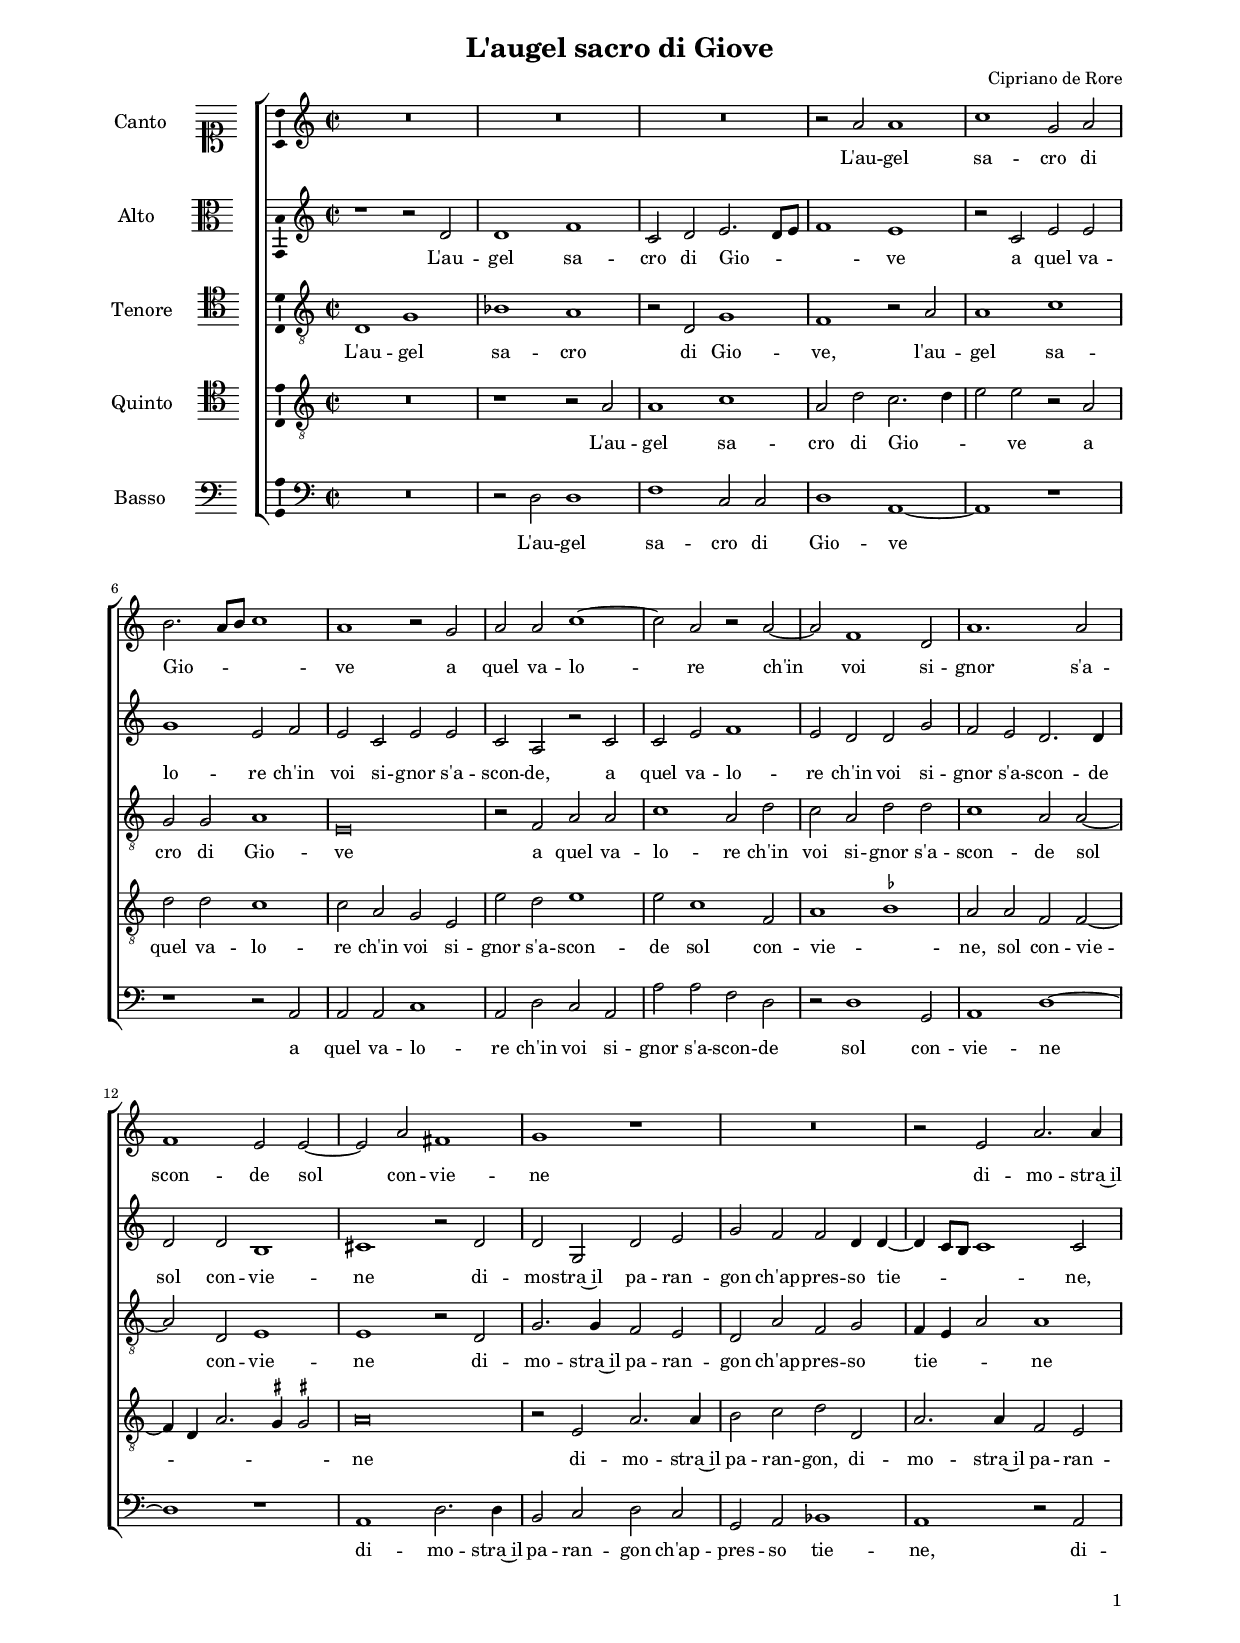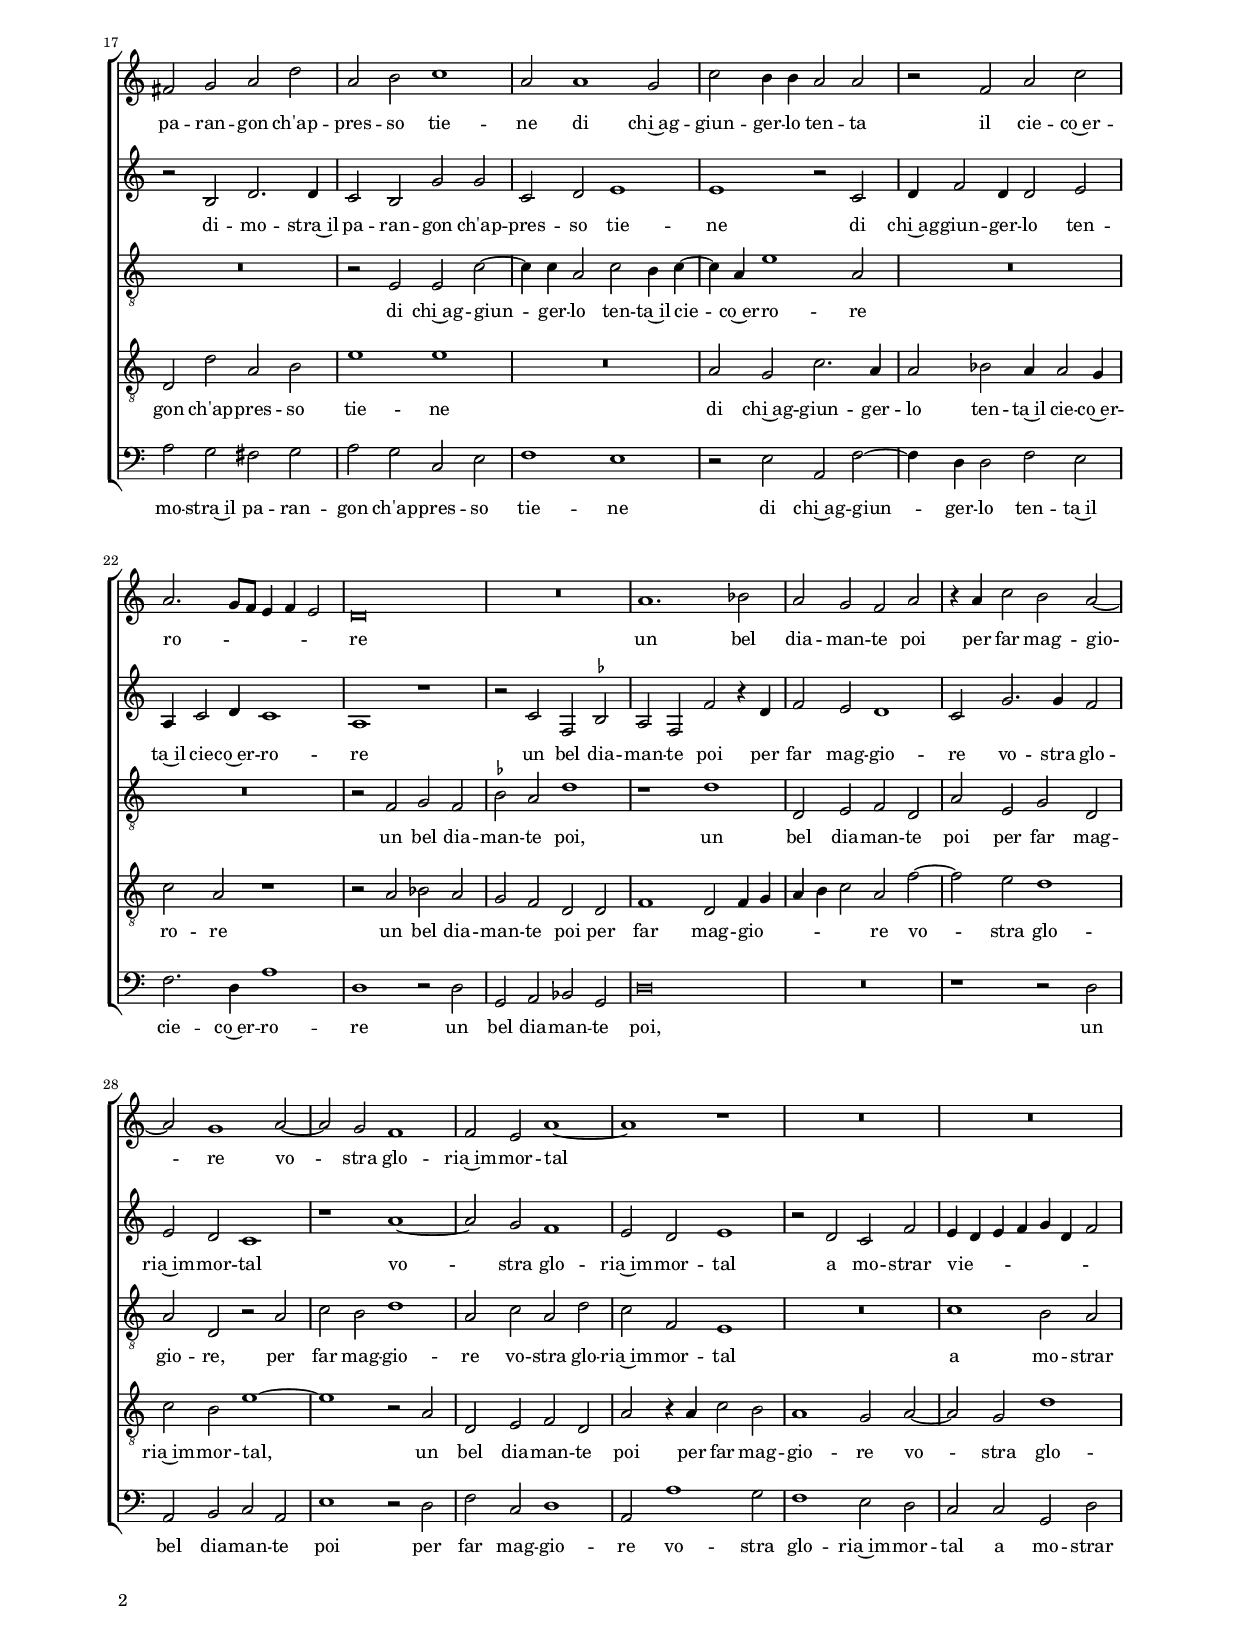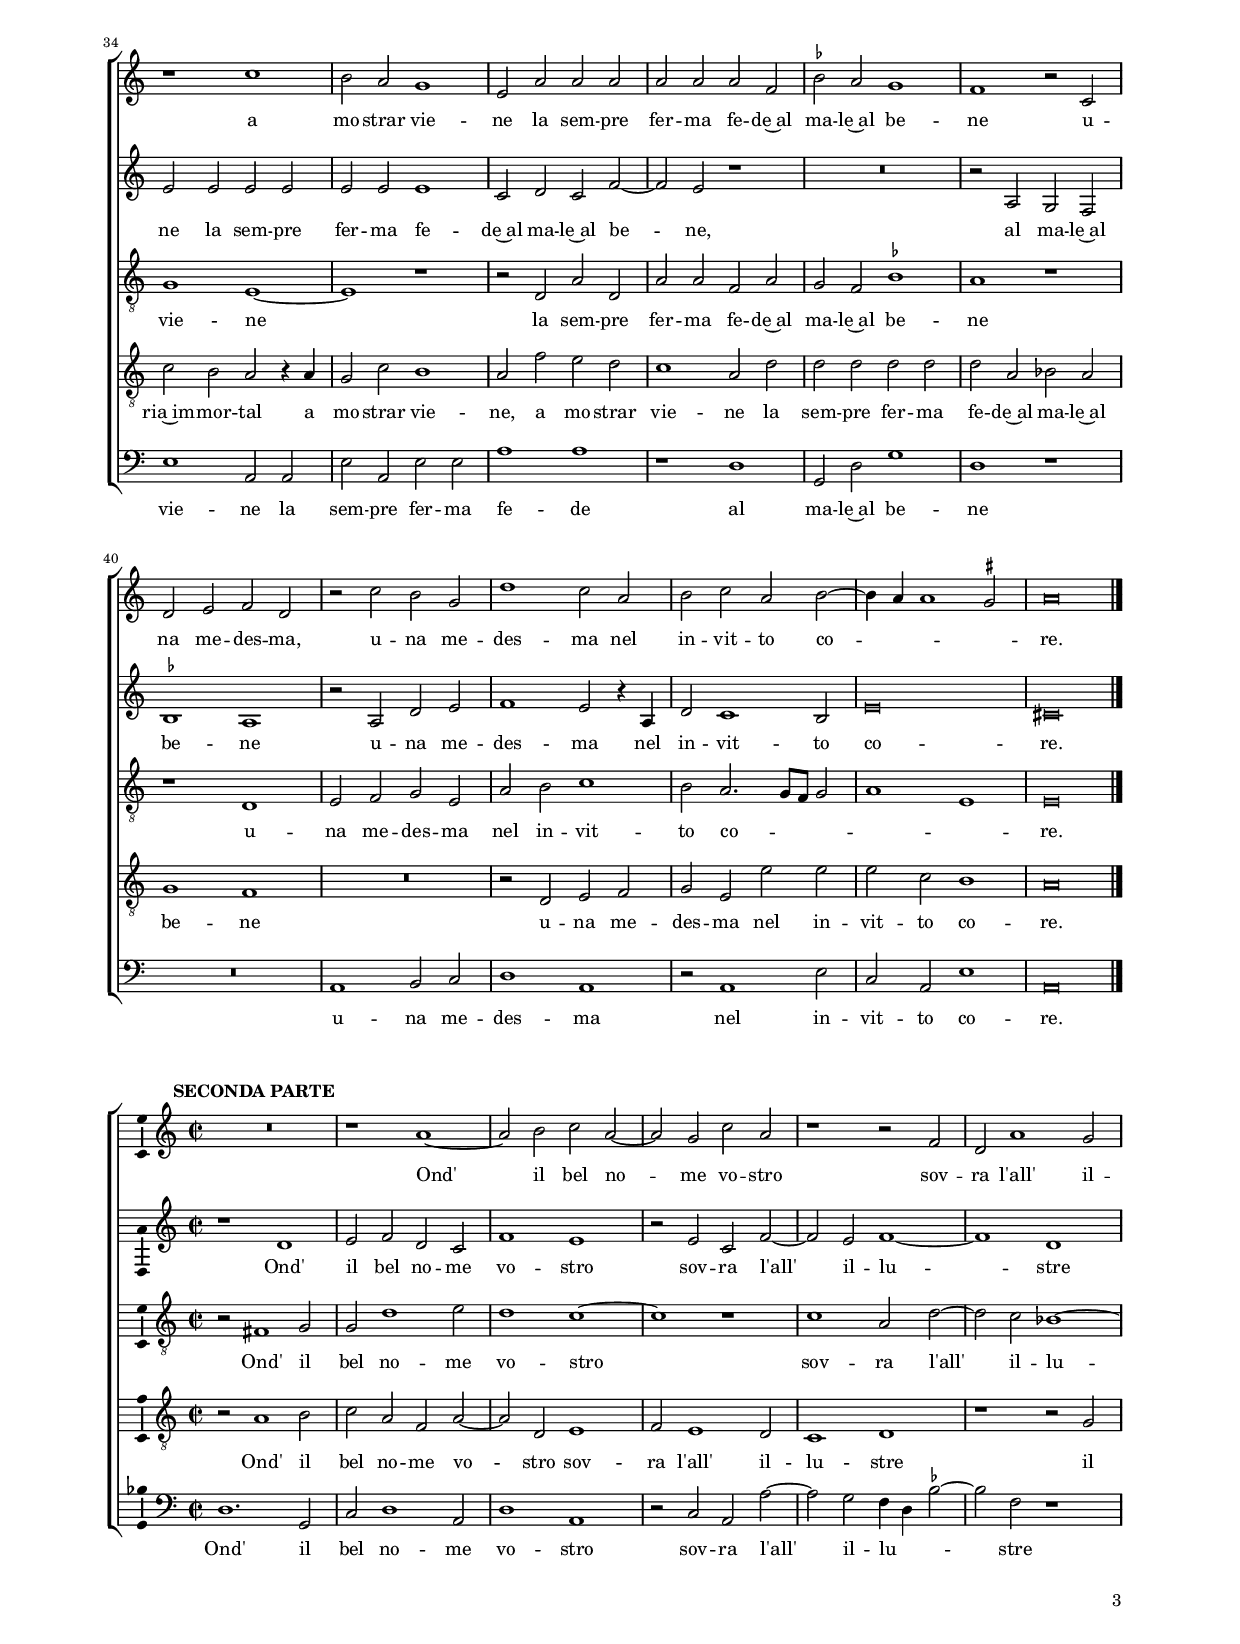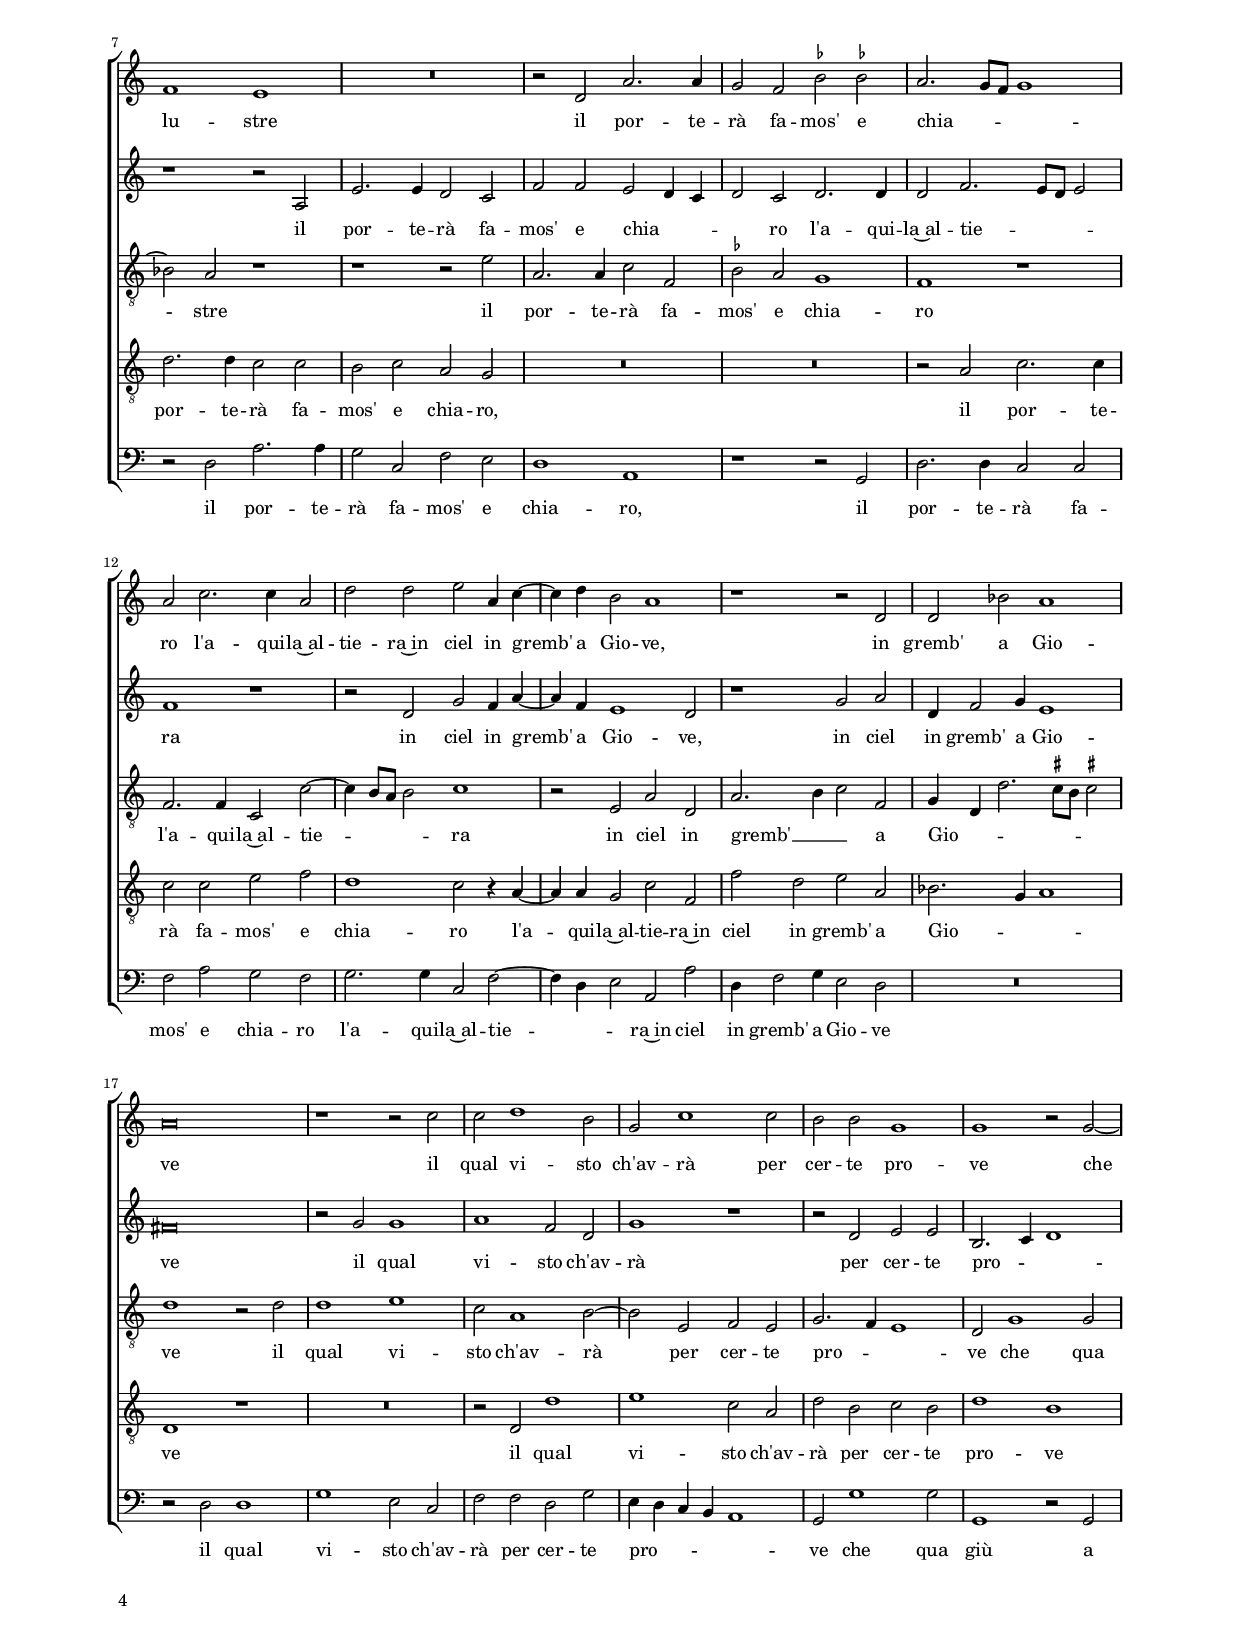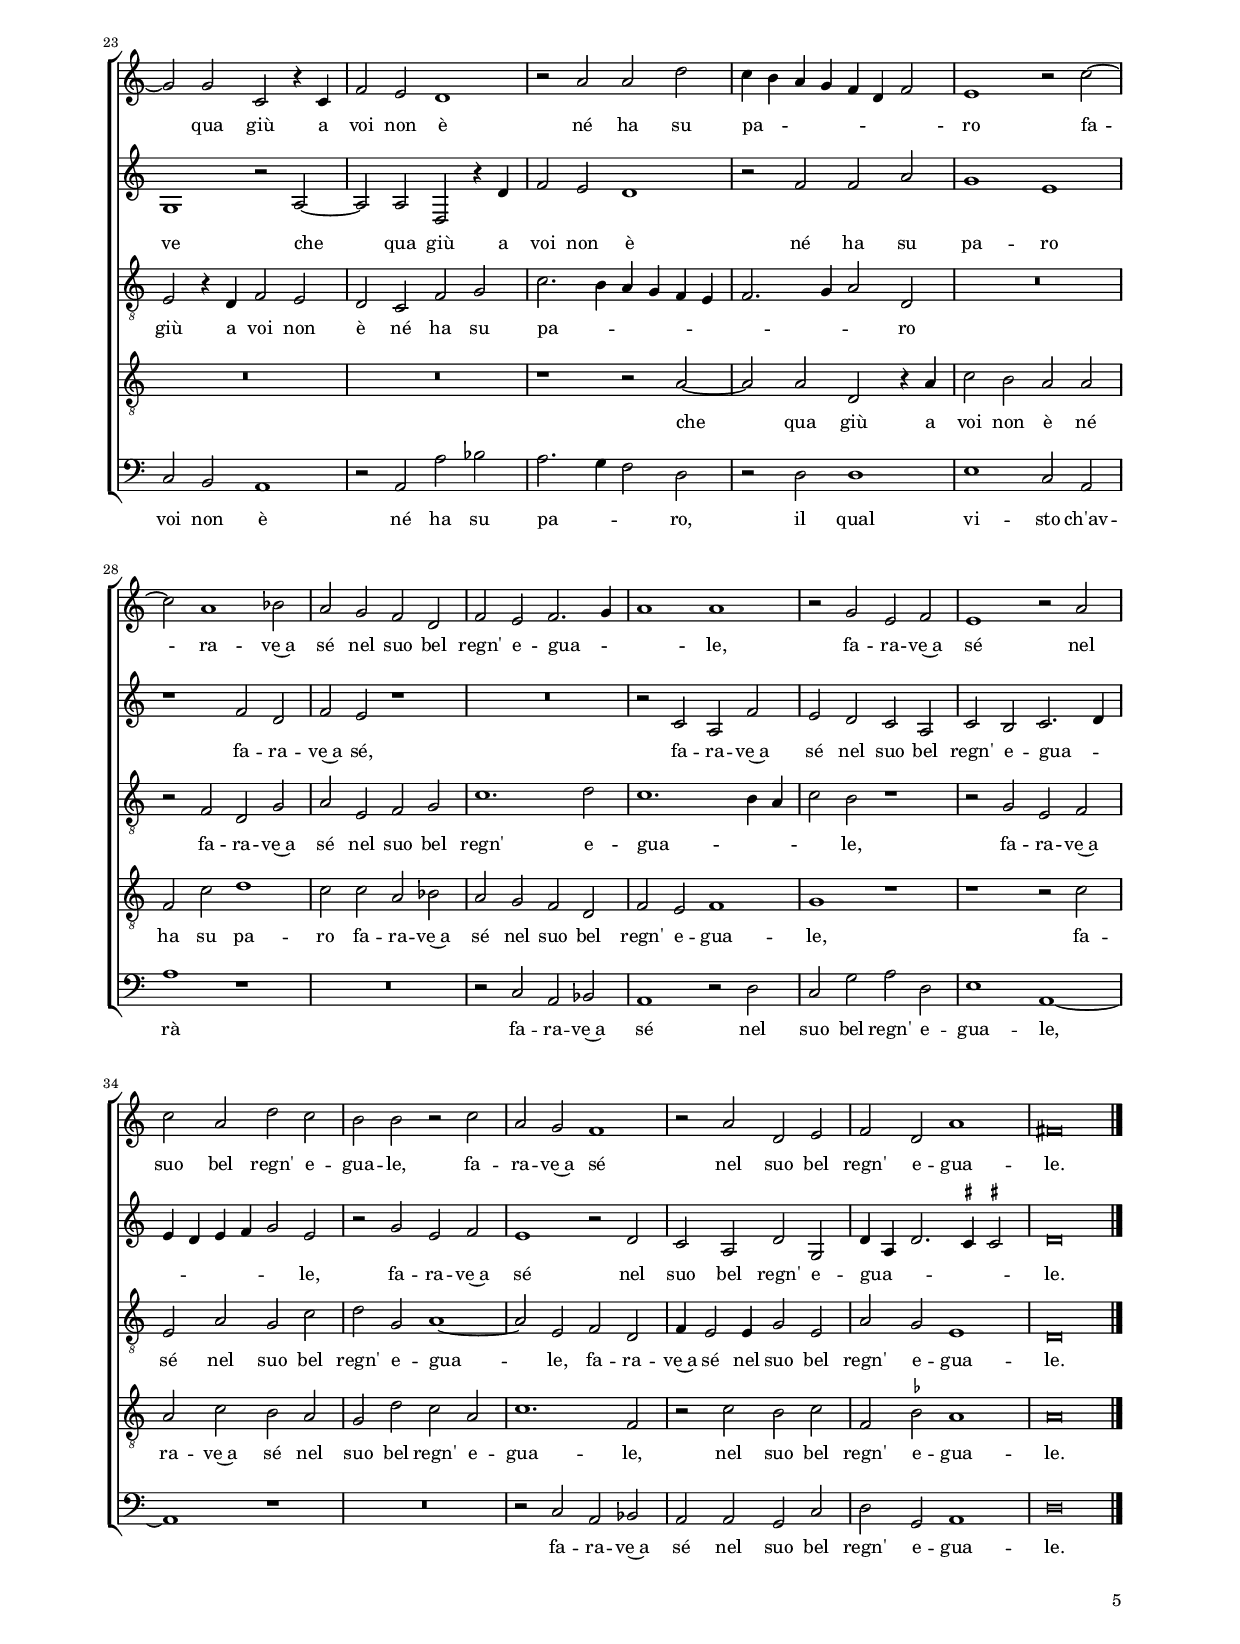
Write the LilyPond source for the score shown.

\header
{
  title="L'augel sacro di Giove"
  composer="Cipriano de Rore"
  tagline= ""
}

\version "2.24.1"
\include "deutsch.ly"
#(set-global-staff-size 15)
% #(set-default-paper-size "letter")
#(ly:set-option 'point-and-click #f)

	
	ficta = { \once \set suggestAccidentals = ##t }
	
	forget = #(define-music-function (music) (ly:music?) #{
		\accidentalStyle forget
		$music
		\accidentalStyle default
		#})


\paper
	{
	top-margin = 1.8 \cm
	bottom-margin = 1.2 \cm
	left-margin = 2 \cm
	right-margin = 2 \cm
	ragged-bottom = ##f
	ragged-last-bottom = ##f
	print-page-number = ##f
	score-system-spacing = #'((basic-distance . 16) (minimum-distance . 14) (padding . 5) (strechability . 150))
	system-system-spacing = #'((basic-distance . 16) (minimum-distance . 14) (padding . 5) (strechability . 150))
	oddFooterMarkup=\markup   \fill-line { "" \fromproperty #'page:page-number-string }
	evenFooterMarkup=\markup  \fill-line { \fromproperty #'page:page-number-string "" }
	last-bottom-spacing = #'((basic-distance . 12) (minimum-distance . 7) (padding . 4))
	systems-per-page = 3
%	min-systems-per-page = 3
	}

global = {
	\key c \major
	\time 2/2 \set Score.measureLength = #(ly:make-moment 2/1)
	\skip 1*2*45 \bar "|."
	}
	

incipitcantus = \markup { \score {
	{
	\set Staff.instrumentName = \markup { \fontsize #1 "Canto" }
	\key c \major
	\clef soprano
	s4 \bar ""
	}
	\layout  {
	raggedright = ##t
	indent = 1.8 \cm
	line-width = 2.5 \cm
	\context { \Staff \remove Time_signature_engraver }
	\override Staff.Clef.Y-extent = #'(0 . 0)
	}} \hspace #1 }
      
      
incipitaltus = \markup { \score {
	{
	\set Staff.instrumentName = \markup { \fontsize #1 "Alto" }
	\key c \major
	\clef alto
	s4 \bar ""
	}
	\layout  {
	raggedright = ##t
	indent = 1.8 \cm
	line-width = 2.5 \cm
	\context { \Staff \remove Time_signature_engraver }
	\override Staff.Clef.Y-extent = #'(0 . 0)
	}} \hspace #1 }


incipittenor = \markup { \score {
	{
	\set Staff.instrumentName = \markup { \fontsize #1 "Tenore" }
	\key c \major
	\clef tenor
	s4 \bar ""
	}
	\layout  {
	raggedright = ##t
	indent = 1.8 \cm
	line-width = 2.5 \cm
	\context { \Staff \remove Time_signature_engraver }
	\override Staff.Clef.Y-extent = #'(0 . 0)
	}} \hspace #1 }
      
      
incipitquintus = \markup { \score {
	{
	\set Staff.instrumentName = \markup { \fontsize #1 "Quinto" }
	\key c \major
	\clef tenor
	s4 \bar ""
	}
	\layout  {
	raggedright = ##t
	indent = 1.8 \cm
	line-width = 2.5 \cm
	\context { \Staff \remove Time_signature_engraver }
	\override Staff.Clef.Y-extent = #'(0 . 0)
	}} \hspace #1 }
      
      
incipitbassus = \markup { \score {
	{
	\set Staff.instrumentName = \markup { \fontsize #1 "Basso" }
	\key c \major
	\clef bass
	s4 \bar ""
	}
	\layout  {
	raggedright = ##t
	indent = 1.8 \cm
	line-width = 2.5 \cm
	\context { \Staff \remove Time_signature_engraver }
	\override Staff.Clef.Y-extent = #'(0 . 0)
	}} \hspace #1 }


cantus =  \relative c''
	{
	R\breve
	R\breve
	R\breve
	r2 a a1
%5
	c1 g2 a |
	h2. a8 h c1
	a1 r2 g
	a2 a c1~
	c2 a r a~
%10
	a2 f1 d2 |
	a'1. a2
	f1 e2 e~
	e2 a fis1
	g1 r
%15
	R\breve |
	r2 e a2. a4
	fis2 g a d
	a2 h c1
	a2 a1 g2
%20
	c2 h4 h a2 a |
	r2 f a c
	a2. g8 f e4 f e2
	d\breve
	R\breve
%25
	a'1. b2 |
	a2 g f a
	r4 a c2 h a~
	a2 g1 a2~
	a2 g f1
%30
	f2 e a1~ |
	a1 r
	R\breve
	R\breve
	r1 c
%35
	h2 a g1 |
	e2 a a a
	a2 a a f
	\ficta b2 a g1
	f1 r2 c
%40
	d2 e f d |
	r2 c' h g
	d'1 c2 a
	h2 c a h~
	h4 a a1 \ficta gis2
%45
	a\breve |
	}


altus =  \relative c'
	{
	r1 r2 d
	d1 f
	c2 d e2. d8 e
	f1 e
%5
	r2 c e e |
	g1 e2 f
	e2 c e e
	c2 a r c
	c2 e f1
%10
	e2 d d g |
	f2 e d2. d4
	d2 d h1
	cis1 r2 d
	d2 g, d' e
%15
	g2 f f d4 d~ |
	d4 c8 h c1 c2
	r2 h d2. d4
	c2 h g' g
	c,2 d e1
%20
	e1 r2 c |
	d4 f2 d4 d2 e
	a,4 c2 d4 c1
	a1 r
	r2 c f, \ficta b2
%25
	a2 f f' r4 d |
	f2 e d1
	c2 g'2. g4 f2
	e2 d c1
	r1 a'~
%30
	a2 g f1 |
	e2 d e1
	r2 d c f
	e4 d e f g d f2
	e2 e e e
%35
	e2 e e1 |
	c2 d c f~
	f2 e r1
	R\breve
	r2 a, g f
%40
	\ficta b1 a |
	r2 a d e
	f1 e2 r4 a,
	d2 c1 h2
	e\breve
%45
	cis\breve |
	}


tenor =  \relative c'
	{
	d,1 g
	b1 a
	r2 d, g1
	f1 r2 a
%5
	a1 c |
	g2 g a1
	e\breve
	r2 f a a
	c1 a2 d
%10
	c2 a d d |
	c1 a2 a~
	a2 d, e1
	e1 r2 d
	g2. g4 f2 e
%15
	d2 a' f g |
	f4 e a2 a1
	R\breve
	r2 e e c'~
	c4 c a2 c h4 c~
%20
	c4 a e'1 a,2 |
	R\breve
	R\breve
	r2 f g f
	\ficta b2 a d1
%25
	r1 d |
	d,2 e f d
	a'2 e g d
	a'2 d, r a'
	c2 h d1
%30
	a2 c a d |
	c2 f, e1
	R\breve
	c'1 h2 a
	g1 e~
%35
	e1 r |
	r2 d a' d,
	a'2 a f a
	g2 f \ficta b1
	a1 r
%40
	r1 d, |
	e2 f g e
	a2 h c1
	h2 a2. g8 f g2
	a1 e
%45
	e\breve |
	}


quintus  =  \relative c'
	{
	R\breve
	r1 r2 a
	a1 c
	a2 d c2. d4
%5
	e2 e r a, |
	d2 d c1
	c2 a g e
	e'2 d e1
	e2 c1 f,2
%10
	a1 \ficta b |
	a2 a f f~
	f4 d a'2. \ficta gis4 \ficta gis!2
	a\breve
	r2 e a2. a4
%15
	h2 c d d, |
	a'2. a4 f2 e
	d2 d' a h
	e1 e
	R\breve
%20
	a,2 g c2. a4 |
	a2 b a4 a2 g4
	c2 a r1
	r2 a b a
	g2 f d d
%25
	f1 d2 f4 g |
	a4 h c2 a f'~
	f2 e d1
	c2 h e1~
	e1 r2 a,
%30
	d,2 e f d |
	a'2 r4 a c2 h
	a1 g2 a~
	a2 g d'1
	c2 h a r4 a
%35
	g2 c h1 |
	a2 f' e d
	c1 a2 d
	d2 d d d
	d2 a b a
%40
	g1 f |
	R\breve
	r2 d e f
	g2 e e' e
	e2 c h1
%45
	a\breve |
	}


bassus  =  \relative c
	{
	R\breve
	r2 d d1
	f1 c2 c
	d1 a~
%5
	a1 r |
	r1 r2 a
	a2 a c1
	a2 d c a
	a'2 a f d
%10
	r2 d1 g,2 |
	a1 d~
	d1 r
	a1 d2. d4
	h2 c d c
%15
	g2 a b1 |
	a1 r2 a
	a'2 g fis g
	a2 g c, e
	f1 e
%20
	r2 e a, f'~ |
	f4 d d2 f e
	f2. d4 a'1
	d,1 r2 d
	g,2 a b g
%25
	d'\breve |
	R\breve
	r1 r2 d
	a2 h c a
	e'1 r2 d
%30
	f2 c d1 |
	a2 a'1 g2
	f1 e2 d
	c2 c g d'
	e1 a,2 a
%35
	e'2 a, e' e |
	a1 a
	r1 d,
	g,2 d' g1
	d1 r
%40
	R\breve |
	a1 h2 c
	d1 a
	r2 a1 e'2
	c2 a e'1
%45
	a,\breve |
	}


lyricscantus = \lyricmode {
	L'au -- gel sa -- cro di Gio -- _ _ _ ve
	a quel va -- lo -- re ch'in voi si -- gnor s'a -- scon -- de
	sol con -- vie -- ne
	di -- mo -- stra~il pa -- ran -- gon ch'ap -- pres -- so tie -- ne
	di chi~ag -- giun -- ger -- lo ten -- ta il cie -- co~er -- ro -- _ _ _ _ _ re
	un bel dia -- man -- te poi per far mag -- gio -- re
	vo -- stra glo -- ria~im -- mor -- tal a mo -- strar vie -- ne
	la sem -- pre fer -- ma fe -- de~al ma -- le~al be -- ne
	u -- na me -- des -- ma,
	u -- na me -- des -- ma nel in -- vit -- to co -- _ _ _ re.
	}


lyricsaltus = \lyricmode {
	L'au -- gel sa -- cro di Gio -- _ _ _ ve
	a quel va -- lo -- re ch'in voi si -- gnor s'a -- scon -- de,
	a quel va -- lo -- re ch'in voi si -- gnor s'a -- scon -- de
	sol con -- vie -- ne
	di -- mo -- stra~il pa -- ran -- gon ch'ap -- pres -- so tie -- _ _ _ ne,
	di -- mo -- stra~il pa -- ran -- gon ch'ap -- pres -- so tie -- ne
	di chi~ag -- giun -- ger -- lo ten -- ta~il cie -- co~er -- ro -- re
	un bel dia -- man -- te poi per far mag -- gio -- re
	vo -- stra glo -- ria~im -- mor -- tal
	vo -- stra glo -- ria~im -- mor -- tal a mo -- strar vie -- _ _ _ _ _ _ ne
	la sem -- pre fer -- ma fe -- de~al ma -- le~al be -- ne,
	al ma -- le~al be -- ne
	u -- na me -- des -- ma nel in -- vit -- to co -- re.
	}


lyricstenor = \lyricmode {
	L'au -- gel sa -- cro di Gio -- ve,
	l'au -- gel sa -- cro di Gio -- ve
	a quel va -- lo -- re ch'in voi si -- gnor s'a -- scon -- de
	sol con -- vie -- ne
	di -- mo -- stra~il pa -- ran -- gon ch'ap -- pres -- so tie -- _ _ ne
	di chi~ag -- giun -- ger -- lo ten -- ta~il cie -- co~er -- ro -- re
	un bel dia -- man -- te poi,
	un bel dia -- man -- te poi per far mag -- gio -- re,
	per far mag -- gio -- re
	vo -- stra glo -- ria~im -- mor -- tal a mo -- strar vie -- ne
	la sem -- pre fer -- ma fe -- de~al ma -- le~al be -- ne
	u -- na me -- des -- ma nel in -- vit -- to co -- _ _ _ _ _ re.
	}


lyricsquintus = \lyricmode {
	L'au -- gel sa -- cro di Gio -- _ _ ve
	a quel va -- lo -- re ch'in voi si -- gnor s'a -- scon -- de
	sol con -- vie -- _ ne,
	sol con -- vie -- _ _ _ _ ne
	di -- mo -- stra~il pa -- ran -- gon,
	di -- mo -- stra~il pa -- ran -- gon ch'ap -- pres -- so tie -- ne
	di chi~ag -- giun -- ger -- lo ten -- ta~il cie -- co~er -- ro -- re
	un bel dia -- man -- te poi per far mag -- gio -- _ _ _ _ re
	vo -- stra glo -- ria~im -- mor -- tal,
	un bel dia -- man -- te poi per far mag -- gio -- re
	vo -- stra glo -- ria~im -- mor -- tal
	a mo -- strar vie -- ne,
	a mo -- strar vie -- ne
	la sem -- pre fer -- ma fe -- de~al ma -- le~al be -- ne
	u -- na me -- des -- ma nel in -- vit -- to co -- re.
	}


lyricsbassus = \lyricmode {
	L'au -- gel sa -- cro di Gio -- ve
	a quel va -- lo -- re ch'in voi si -- gnor s'a -- scon -- de
	sol con -- vie -- ne
	di -- mo -- stra~il pa -- ran -- gon ch'ap -- pres -- so tie -- ne,
	di -- mo -- stra~il pa -- ran -- gon ch'ap -- pres -- so tie -- ne
	di chi~ag -- giun -- ger -- lo ten -- ta~il cie -- co~er -- ro -- re
	un bel dia -- man -- te poi,
	un bel dia -- man -- te poi per far mag -- gio -- re
	vo -- stra glo -- ria~im -- mor -- tal a mo -- strar vie -- ne
	la sem -- pre fer -- ma fe -- de al ma -- le~al be -- ne
	u -- na me -- des -- ma nel in -- vit -- to co -- re.
	}


\score
{  
	\transpose c c {
	\new ChoirStaff \with { \override StaffGrouper.staff-staff-spacing.basic-distance = #12 }
	<<

	\new Staff << \global
	\new Voice="v1" {
		\set Staff.instrumentName=\incipitcantus
		\set Staff.midiInstrument = "reed organ"
		\clef violin
		\cantus }
	\new Lyrics \lyricsto "v1" {\lyricscantus }
	>>


	\new Staff << \global
	\new Voice="v2" {
		\set Staff.instrumentName=\incipitaltus
		\set Staff.midiInstrument = "reed organ"
		\clef violin 
		\altus}
	\new Lyrics \lyricsto "v2" {\lyricsaltus }
	>>


	\new Staff << \global
	\new Voice="v3" {
		\set Staff.instrumentName=\incipittenor
		\set Staff.midiInstrument = "reed organ"
		\clef "G_8"
		\tenor }
	\new Lyrics \lyricsto "v3" {\lyricstenor }
	>>


	\new Staff << \global
	\new Voice="v5" {
		\set Staff.instrumentName=\incipitquintus
		\set Staff.midiInstrument = "reed organ"
		\clef "G_8"
		\quintus}
	\new Lyrics \lyricsto "v5" {\lyricsquintus }
	>>


	\new Staff << \global
	\new Voice="v4" {
		\set Staff.instrumentName=\incipitbassus
		\set Staff.midiInstrument = "reed organ"
		\clef bass
		\bassus }
	\new Lyrics \lyricsto "v4" {\lyricsbassus}
	>>

	>>
	} % transpose

	\layout
	{
	indent = 2.5 \cm
	\context { \Staff \override TimeSignature.break-visibility = #end-of-line-invisible }
	\context { \Lyrics \override VerticalAxisGroup.nonstaff-relatedstaff-spacing.padding = #1.4 }
	\context { \Staff \consists Ambitus_engraver }
	\context { \Score \override BarNumber.padding = #2 }
	\context { \Voice \override NoteHead.style = #'baroque }
	}


\midi
	{
	\tempo 2 = 90
	}

}

%%%%%%%%%%%%%%%%%%%%  SECUNDA PARS %%%%%%%%%%%%%%%%%%%%


global = {
	\key c \major
	\time 2/2 \set Score.measureLength = #(ly:make-moment 2/1)
	\skip 1*2*39 \bar "|."
	}


cantus =  \relative c''
	{
	R\breve
	r1 a~
	a2 h c a~
	a2 g c a
%5
	r1 r2 f |
	d2 a'1 g2
	f1 e
	R\breve
	r2 d a'2. a4
%10
	g2 f \ficta b \ficta b! |
	a2. g8 f g1
	a2 c2. c4 a2
	d2 d e a,4 c~
	c4 d h2 a1
%15
	r1 r2 d, |
	d2 b' a1
	a\breve
	r1 r2 c
	c2 d1 h2
%20
	g2 c1 c2 |
	h2 h g1
	g1 r2 g~
	g2 g c, r4 c
	f2 e d1
%25
	r2 a' a d |
	c4 h a g f d f2
	e1 r2 c'~
	c2 a1 b2
	a2 g f d
%30
	f2 e f2. g4 |
	a1 a
	r2 g e f
	e1 r2 a
	c2 a d c
%35
	h2 h r c |
	a2 g f1
	r2 a d, e
	f2 d a'1
	fis\breve |
	}


altus =  \relative c'
	{
	r1 d
	e2 f d c
	f1 e
	r2 e c f~
%5
	f2 e f1~ |
	f1 d
	r1 r2 a
	e'2. e4 d2 c
	f2 f e d4 c
%10
	d2 c d2. d4 |
	d2 f2. e8 d e2
	f1 r
	r2 d g f4 a~
	a4 f e1 d2
%15
	r1 g2 a |
	d,4 f2 g4 e1
	fis\breve
	r2 g g1
	a1 f2 d
%20
	g1 r |
	r2 d e e
	h2. c4 d1
	g,1 r2 a~
	a2 a d, r4 d'
%25
	f2 e d1 |
	r2 f f a
	g1 e
	r1 f2 d
	f2 e r1
%30
	R\breve |
	r2 c a f'
	e2 d c a
	c2 h c2. d4
	e4 d e f g2 e
%35
	r2 g e f |
	e1 r2 d
	c2 a d g,
	d'4 a d2. \ficta cis4 \ficta cis!2
	d\breve |
	}


tenor =  \relative c'
	{
	r2 fis,1 g2
	g2 d'1 e2
	d1 c~
	c1 r
%5
	c1 a2 d~ |
	d2 c b1~
	b2 a r1
	r1 r2 e'
	a,2. a4 c2 f,
%10
	\ficta b2 a g1 |
	f1 r
	f2. f4 c2 c'~
	c4 h8 a h2 c1
	r2 e, a d,
%15
	a'2. h4 c2 f, |
	g4 d d'2. \ficta cis8 h \ficta cis!2
	d1 r2 d
	d1 e
	c2 a1 h2~
%20
	h2 e, f e |
	g2. f4 e1
	d2 g1 g2
	e2 r4 d f2 e
	d2 c f g
%25
	c2. h4 a g f e |
	f2. g4 a2 d,
	R\breve
	r2 f d g
	a2 e f g
%30
	c1. d2 |
	c1. h4 a
	c2 h r1
	r2 g e f
	e2 a g c
%35
	d2 g, a1~ |
	a2 e f d
	f4 e2 e4 g2 e
	a2 g e1
	d\breve |
	}


quintus  =  \relative c'
	{
	r2 a1 h2
	c2 a f a~
	a2 d, e1
	f2 e1 d2
%5
	c1 d |
	r1 r2 g
	d'2. d4 c2 c
	h2 c a g
	R\breve
%10
	R\breve |
	r2 a c2. c4
	c2 c e f
	d1 c2 r4 a~
	a4 a g2 c f,
%15
	f'2 d e a, |
	b2. g4 a1
	d,1 r
	R\breve
	r2 d d'1
%20
	e1 c2 a |
	d2 h c h
	d1 h
	R\breve
	R\breve
%25
	r1 r2 a~ |
	a2 a d, r4 a'
	c2 h a a
	f2 c' d1
	c2 c a b
%30
	a2 g f d |
	f2 e f1
	g1 r
	r1 r2 c
	a2 c h a
%35
	g2 d' c a |
	c1. f,2
	r2 c' h c
	f,2 \ficta b a1
	a\breve |
	}


bassus  =  \relative c
	{
	d1. g,2
	c2 d1 a2
	d1 a
	r2 c a a'~
%5
	a2 g f4 d \ficta b'2~
	\ficta b2 f r1
	r2 d a'2. a4
	g2 c, f e
	d1 a
%10
	r1 r2 g |
	d'2. d4 c2 c
	f2 a g f
	g2. g4 c,2 f~
	f4 d e2 a, a'
%15
	d,4 f2 g4 e2 d |
	R\breve
	r2 d d1
	g1 e2 c
	f2 f d g
%20
	e4 d c h a1 |
	g2 g'1 g2
	g,1 r2 g
	c2 h a1
	r2 a a' b
%25
	a2. g4 f2 d |
	r2 d d1
	e1 c2 a
	a'1 r
	R\breve
%30
	r2 c, a b |
	a1 r2 d
	c2 g' a d,
	e1 a,~
	a1 r
%35
	R\breve |
	r2 c a b
	a2 a g c
	d2 g, a1
	d\breve |
	}


lyricscantus = \lyricmode {
	Ond' il bel no -- me vo -- stro
	sov -- ra l'all' il -- lu -- stre
	il por -- te -- rà fa -- mos' e chia -- _ _ _ ro
	l'a -- qui -- la~al -- tie -- ra~in ciel in gremb' a Gio -- ve,
	in gremb' a Gio -- ve
	il qual vi -- sto ch'av -- rà per cer -- te pro -- ve
	che qua giù a voi non è né ha su pa -- _ _ _ _ _ _ ro
	fa -- ra -- ve~a sé nel suo bel regn' e -- gua -- _ _ le,
	fa -- ra -- ve~a sé nel suo bel regn' e -- gua -- le,
	fa -- ra -- ve~a sé nel suo bel regn' e -- gua -- le.
	}


lyricsaltus = \lyricmode {
	Ond' il bel no -- me vo -- stro
	sov -- ra l'all' il -- lu -- stre
	il por -- te -- rà fa -- mos' e chia -- _ _ _ ro
	l'a -- qui -- la~al -- tie -- _ _ _ ra in ciel in gremb' a Gio -- ve,
	in ciel in gremb' a Gio -- ve
	il qual vi -- sto ch'av -- rà per cer -- te pro -- _ _ ve
	che qua giù a voi non è né ha su pa -- ro
	fa -- ra -- ve~a sé,
	fa -- ra -- ve~a sé nel suo bel regn' e -- gua -- _ _ _ _ _ _ le,
	fa -- ra -- ve~a sé nel suo bel regn' e -- gua -- _ _ _ _ le.
	}


lyricstenor = \lyricmode {
	Ond' il bel no -- me vo -- stro
	sov -- ra l'all' il -- lu -- stre
	il por -- te -- rà fa -- mos' e chia -- ro
	l'a -- qui -- la~al -- tie -- _ _ _ ra in ciel in gremb' __ _ _ a Gio -- _ _ _ _ _ ve
	il qual vi -- sto ch'av -- rà per cer -- te pro -- _ _ ve
	che qua giù a voi non è né ha su pa -- _ _ _ _ _ _ _ _ ro
	fa -- ra -- ve~a sé nel suo bel regn' e -- gua -- _ _ _ le,
	fa -- ra -- ve~a sé nel suo bel regn' e -- gua -- le,
	fa -- ra -- ve~a sé nel suo bel regn' e -- gua -- le.
	}


lyricsquintus = \lyricmode {
	Ond' il bel no -- me vo -- stro
	sov -- ra l'all' il -- lu -- stre
	il por -- te -- rà fa -- mos' e chia -- ro,
	il por -- te -- rà fa -- mos' e chia -- ro
	l'a -- qui -- la~al -- tie -- ra~in ciel in gremb' a Gio -- _ _ ve
	il qual vi -- sto ch'av -- rà per cer -- te pro -- ve
	che qua giù a voi non è né ha su pa -- ro
	fa -- ra -- ve~a sé nel suo bel regn' e -- gua -- le,
	fa -- ra -- ve~a sé nel suo bel regn' e -- gua -- le,
	nel suo bel regn' e -- gua -- le.
	}


lyricsbassus = \lyricmode {
	Ond' il bel no -- me vo -- stro
	sov -- ra l'all' il -- lu -- _ _ stre
	il por -- te -- rà fa -- mos' e chia -- ro,
	il por -- te -- rà fa -- mos' e chia -- ro
	l'a -- qui -- la~al -- tie -- _ _ ra~in ciel in gremb' a Gio -- ve
	il qual vi -- sto ch'av -- rà per cer -- te pro -- _ _ _ _ ve
	che qua giù a voi non è né ha su pa -- _ _ ro,
	il qual vi -- sto ch'av -- rà
	fa -- ra -- ve~a sé nel suo bel regn' e -- gua -- le,
	fa -- ra -- ve~a sé nel suo bel regn' e -- gua -- le.
	}


\score
	{  
	\transpose c c {
	\new ChoirStaff \with { \override StaffGrouper.staff-staff-spacing.basic-distance = #12 }
	<<

	\new Staff <<\global
	\new Voice="v1" {
	  %\set Staff.instrumentName=Cantus
		\set Staff.midiInstrument = "reed organ"
		\clef violin
		\cantus }
	\new Lyrics \lyricsto "v1" {\lyricscantus }
	>>


	\new Staff << \global
	\new Voice="v2" {
	  %\set Staff.instrumentName=Altus
		\set Staff.midiInstrument = "reed organ"
		\clef violin 
		\altus}
	\new Lyrics \lyricsto "v2" {\lyricsaltus }
	>>


	\new Staff <<\global
	\new Voice="v3" {
	  %\set Staff.instrumentName=Tenor
		\set Staff.midiInstrument = "reed organ"
		\clef "G_8"
		\tenor }
	\new Lyrics \lyricsto "v3" {\lyricstenor }
	>>


	\new Staff << \global
	\new Voice="v5" {
	  %\set Staff.instrumentName=Quintus
		\set Staff.midiInstrument = "reed organ"
		\clef "G_8"
		\quintus}
	\new Lyrics \lyricsto "v5" {\lyricsquintus }
	>>


	\new Staff <<\global
	\new Voice="v4" {
	  %\set Staff.instrumentName=Bassus
		\set Staff.midiInstrument = "reed organ"
		\clef bass
		\bassus }
	\new Lyrics \lyricsto "v4" {\lyricsbassus}
	>>
	
	>>
	} % transpose

	\layout
	{
	indent = 0 \cm
	\context { \Staff \override TimeSignature.break-visibility = #end-of-line-invisible }
	\context { \Lyrics \override VerticalAxisGroup.nonstaff-relatedstaff-spacing.padding = #1.4 }
	\context { \Staff \consists Ambitus_engraver }
	\context { \Score \override BarNumber.padding = #2 }
	\context { \Voice \override NoteHead.style = #'baroque }
	}

	\header { piece = \markup { \raise #2 \hspace # 7 \bold "SECONDA PARTE"} }

\midi
	{
	\tempo 2 = 90
	}
	
}

% EOF
